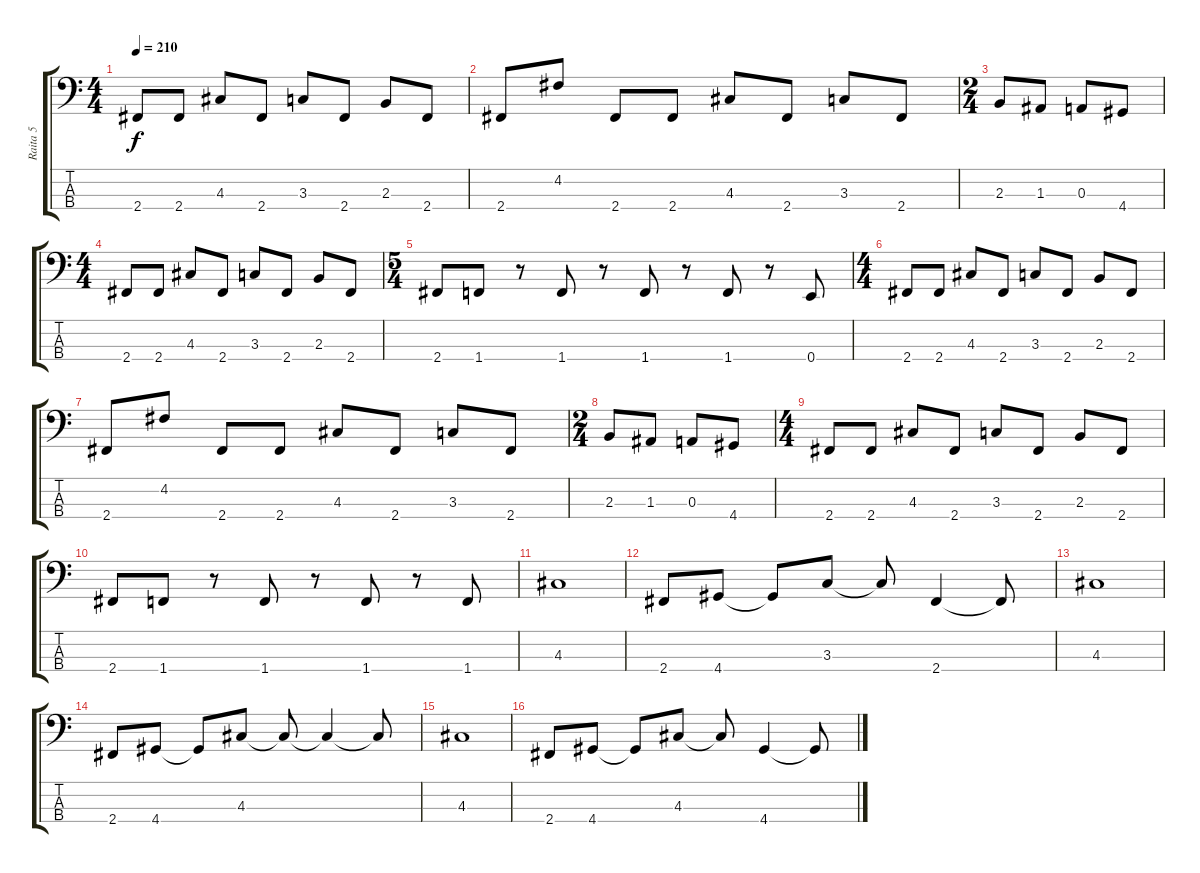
\track ("Raita 5" "Raita 5") {instrument acousticguitarnylon}
\staff {score tabs}
\tuning (G2 D2 A1 E1) {hide}
\ts (4 4)
\tempo 210
\clef f4
\ks c
2.4.8{dy f} 2.4.8 4.3.8 2.4.8 3.3.8 2.4.8 2.3.8 2.4.8 |
2.4.8 4.2.8 2.4.8 2.4.8 4.3.8 2.4.8 3.3.8 2.4.8 |
\ts (2 4)
2.3.8 1.3.8 0.3.8 4.4.8 |
\ts (4 4)
2.4.8 2.4.8 4.3.8 2.4.8 3.3.8 2.4.8 2.3.8 2.4.8 |
\ts (5 4)
2.4.8 1.4.8 r.8 1.4.8 r.8 1.4.8 r.8 1.4.8 r.8 0.4.8 |
\ts (4 4)
2.4.8 2.4.8 4.3.8 2.4.8 3.3.8 2.4.8 2.3.8 2.4.8 |
2.4.8 4.2.8 2.4.8 2.4.8 4.3.8 2.4.8 3.3.8 2.4.8 |
\ts (2 4)
2.3.8 1.3.8 0.3.8 4.4.8 |
\ts (4 4)
2.4.8 2.4.8 4.3.8 2.4.8 3.3.8 2.4.8 2.3.8 2.4.8 |
2.4.8 1.4.8 r.8 1.4.8 r.8 1.4.8 r.8 1.4.8 |
4.3.1 |
2.4.8 4.4.8 4.4{t}.8 3.3.8 3.3{t}.8 2.4.4 2.4{t}.8 |
4.3.1 |
2.4.8 4.4.8 4.4{t}.8 4.3.8 4.3{t}.8 4.3{t}.4 4.3{t}.8 |
4.3.1 |
2.4.8 4.4.8 4.4{t}.8 4.3.8 4.3{t}.8 4.4.4 4.4{t}.8
